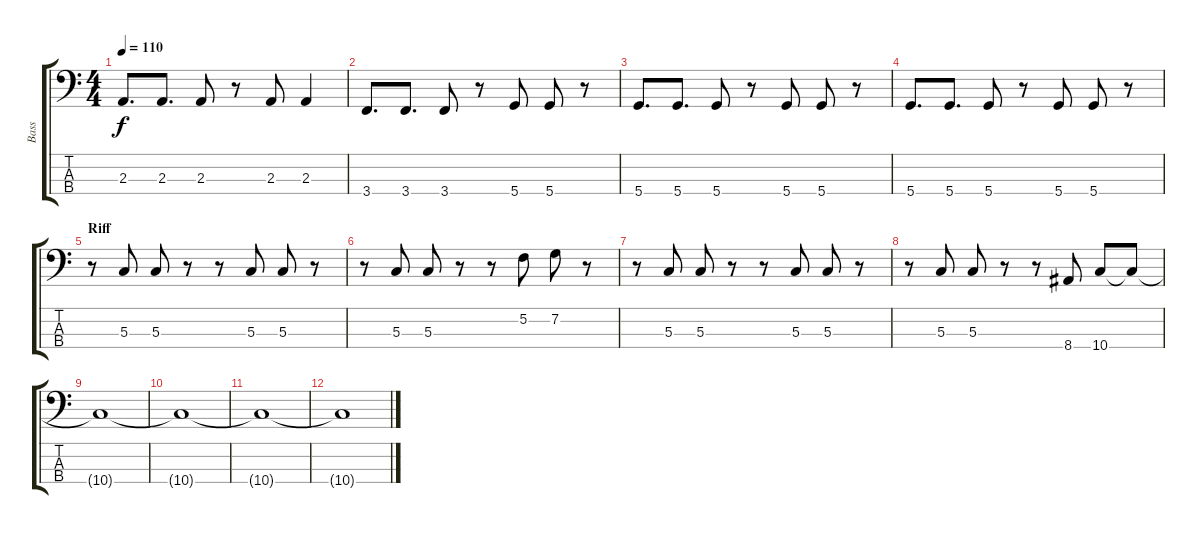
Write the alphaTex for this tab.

\track ("Bass" "Bass") {instrument electricbassfinger}
\staff {score tabs}
\tuning (F2 C2 G1 D1) {hide}
\ts (4 4)
\tempo 110
\clef f4
\ks c
2.3.8{d dy f} 2.3.8{d} 2.3.8 r.8 2.3.8 2.3.4 |
3.4.8{d} 3.4.8{d} 3.4.8 r.8 5.4.8 5.4.8 r.8 |
5.4.8{d} 5.4.8{d} 5.4.8 r.8 5.4.8 5.4.8 r.8 |
5.4.8{d} 5.4.8{d} 5.4.8 r.8 5.4.8 5.4.8 r.8 |
\section ("" "Riff")
r.8 5.3.8 5.3.8 r.8 r.8 5.3.8 5.3.8 r.8 |
r.8 5.3.8 5.3.8 r.8 r.8 5.2.8 7.2.8 r.8 |
r.8 5.3.8 5.3.8 r.8 r.8 5.3.8 5.3.8 r.8 |
r.8 5.3.8 5.3.8 r.8 r.8 8.4.8 10.4.8 10.4{t}.8 |
10.4{t}.1 |
10.4{t}.1 |
10.4{t}.1 |
10.4{t}.1
